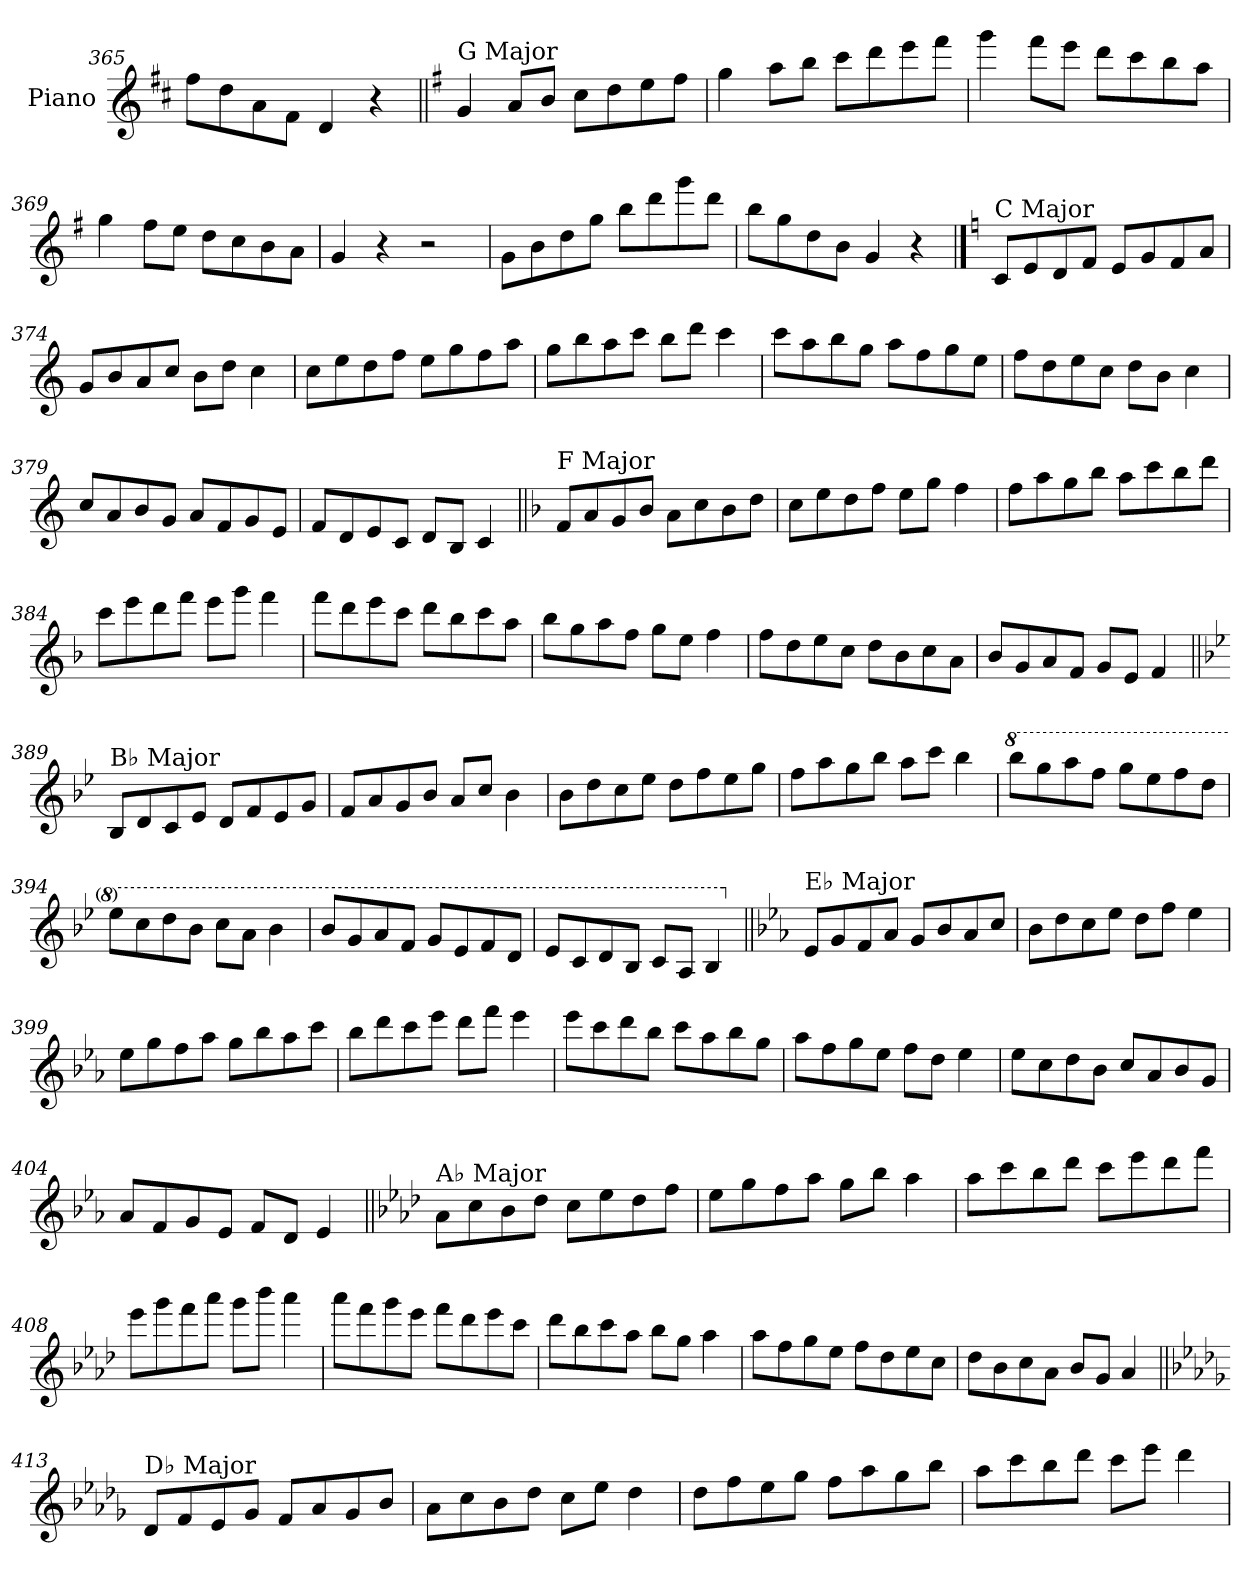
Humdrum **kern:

**kern
*part1
*staff1
*I"Piano
*I'Pno.
*clefG2
*k[f#c#]
=365
8ff#\L
8dd\
8a\
8f#\J
4d/
4r
!!LO:LB:g=z
=366||
*k[f#]
!LO:TX:a:t=G Major
4g/
8a/L
8b/J
8cc\L
8dd\
8ee\
8ff#\J
=367
4gg\
8aa\L
8bb\J
8ccc\L
8ddd\
8eee\
8fff#\J
=368
4ggg\
8fff#\L
8eee\J
8ddd\L
8ccc\
8bb\
8aa\J
=369
4gg\
8ff#\L
8ee\J
8dd\L
8cc\
8b\
8a\J
=370
4g/
4r
2r
=371
8g\L
8b\
8dd\
8gg\J
8bb\L
8ddd\
8ggg\
8ddd\J
=372
8bb\L
8gg\
8dd\
8b\J
4g/
4r
!!LO:PB:g=z
==373
*k[]
!LO:TX:a:t=C Major
8c/L
8e/
8d/
8f/J
8e/L
8g/
8f/
8a/J
=374
8g/L
8b/
8a/
8cc/J
8b\L
8dd\J
4cc\
=375
8cc\L
8ee\
8dd\
8ff\J
8ee\L
8gg\
8ff\
8aa\J
=376
8gg\L
8bb\
8aa\
8ccc\J
8bb\L
8ddd\J
4ccc\
!!LO:LB:g=z
=377
8ccc\L
8aa\
8bb\
8gg\J
8aa\L
8ff\
8gg\
8ee\J
=378
8ff\L
8dd\
8ee\
8cc\J
8dd\L
8b\J
4cc\
=379
8cc/L
8a/
8b/
8g/J
8a/L
8f/
8g/
8e/J
=380
8f/L
8d/
8e/
8c/J
8d/L
8B/J
4c/
!!LO:LB:g=z
=381||
*k[b-]
!LO:TX:a:t=F Major
8f/L
8a/
8g/
8b-/J
8a\L
8cc\
8b-\
8dd\J
=382
8cc\L
8ee\
8dd\
8ff\J
8ee\L
8gg\J
4ff\
=383
8ff\L
8aa\
8gg\
8bb-\J
8aa\L
8ccc\
8bb-\
8ddd\J
=384
8ccc\L
8eee\
8ddd\
8fff\J
8eee\L
8ggg\J
4fff\
!!LO:LB:g=z
=385
8fff\L
8ddd\
8eee\
8ccc\J
8ddd\L
8bb-\
8ccc\
8aa\J
=386
8bb-\L
8gg\
8aa\
8ff\J
8gg\L
8ee\J
4ff\
=387
8ff\L
8dd\
8ee\
8cc\J
8dd\L
8b-\
8cc\
8a\J
=388
8b-/L
8g/
8a/
8f/J
8g/L
8e/J
4f/
!!LO:LB:g=z
=389||
*k[b-e-]
!LO:TX:a:t=B♭ Major
8B-/L
8d/
8c/
8e-/J
8d/L
8f/
8e-/
8g/J
=390
8f/L
8a/
8g/
8b-/J
8a/L
8cc/J
4b-\
=391
8b-\L
8dd\
8cc\
8ee-\J
8dd\L
8ff\
8ee-\
8gg\J
=392
8ff\L
8aa\
8gg\
8bb-\J
8aa\L
8ccc\J
4bb-\
!!LO:LB:g=z
=393
*8va
8bbb-\L
8ggg\
8aaa\
8fff\J
8ggg\L
8eee-\
8fff\
8ddd\J
=394
8eee-\L
8ccc\
8ddd\
8bb-\J
8ccc\L
8aa\J
4bb-\
=395
8bb-/L
8gg/
8aa/
8ff/J
8gg/L
8ee-/
8ff/
8dd/J
=396
8ee-/L
8cc/
8dd/
8b-/J
8cc/L
8a/J
4b-/
!!LO:LB:g=z
=397||
*k[b-e-a-]
*X8va
!LO:TX:a:t=E♭ Major
8e-/L
8g/
8f/
8a-/J
8g/L
8b-/
8a-/
8cc/J
=398
8b-\L
8dd\
8cc\
8ee-\J
8dd\L
8ff\J
4ee-\
=399
8ee-\L
8gg\
8ff\
8aa-\J
8gg\L
8bb-\
8aa-\
8ccc\J
=400
8bb-\L
8ddd\
8ccc\
8eee-\J
8ddd\L
8fff\J
4eee-\
!!LO:LB:g=z
=401
8eee-\L
8ccc\
8ddd\
8bb-\J
8ccc\L
8aa-\
8bb-\
8gg\J
=402
8aa-\L
8ff\
8gg\
8ee-\J
8ff\L
8dd\J
4ee-\
=403
8ee-\L
8cc\
8dd\
8b-\J
8cc/L
8a-/
8b-/
8g/J
=404
8a-/L
8f/
8g/
8e-/J
8f/L
8d/J
4e-/
!!LO:PB:g=z
=405||
*k[b-e-a-d-]
!LO:TX:a:t=A♭ Major
8a-\L
8cc\
8b-\
8dd-\J
8cc\L
8ee-\
8dd-\
8ff\J
=406
8ee-\L
8gg\
8ff\
8aa-\J
8gg\L
8bb-\J
4aa-\
=407
8aa-\L
8ccc\
8bb-\
8ddd-\J
8ccc\L
8eee-\
8ddd-\
8fff\J
=408
8eee-\L
8ggg\
8fff\
8aaa-\J
8ggg\L
8bbb-\J
4aaa-\
!!LO:LB:g=z
=409
8aaa-\L
8fff\
8ggg\
8eee-\J
8fff\L
8ddd-\
8eee-\
8ccc\J
=410
8ddd-\L
8bb-\
8ccc\
8aa-\J
8bb-\L
8gg\J
4aa-\
=411
8aa-\L
8ff\
8gg\
8ee-\J
8ff\L
8dd-\
8ee-\
8cc\J
=412
8dd-\L
8b-\
8cc\
8a-\J
8b-/L
8g/J
4a-/
!!LO:LB:g=z
=413||
*k[b-e-a-d-g-]
!LO:TX:a:t=D♭ Major
8d-/L
8f/
8e-/
8g-/J
8f/L
8a-/
8g-/
8b-/J
=414
8a-\L
8cc\
8b-\
8dd-\J
8cc\L
8ee-\J
4dd-\
=415
8dd-\L
8ff\
8ee-\
8gg-\J
8ff\L
8aa-\
8gg-\
8bb-\J
=416
8aa-\L
8ccc\
8bb-\
8ddd-\J
8ccc\L
8eee-\J
4ddd-\
=
*-
